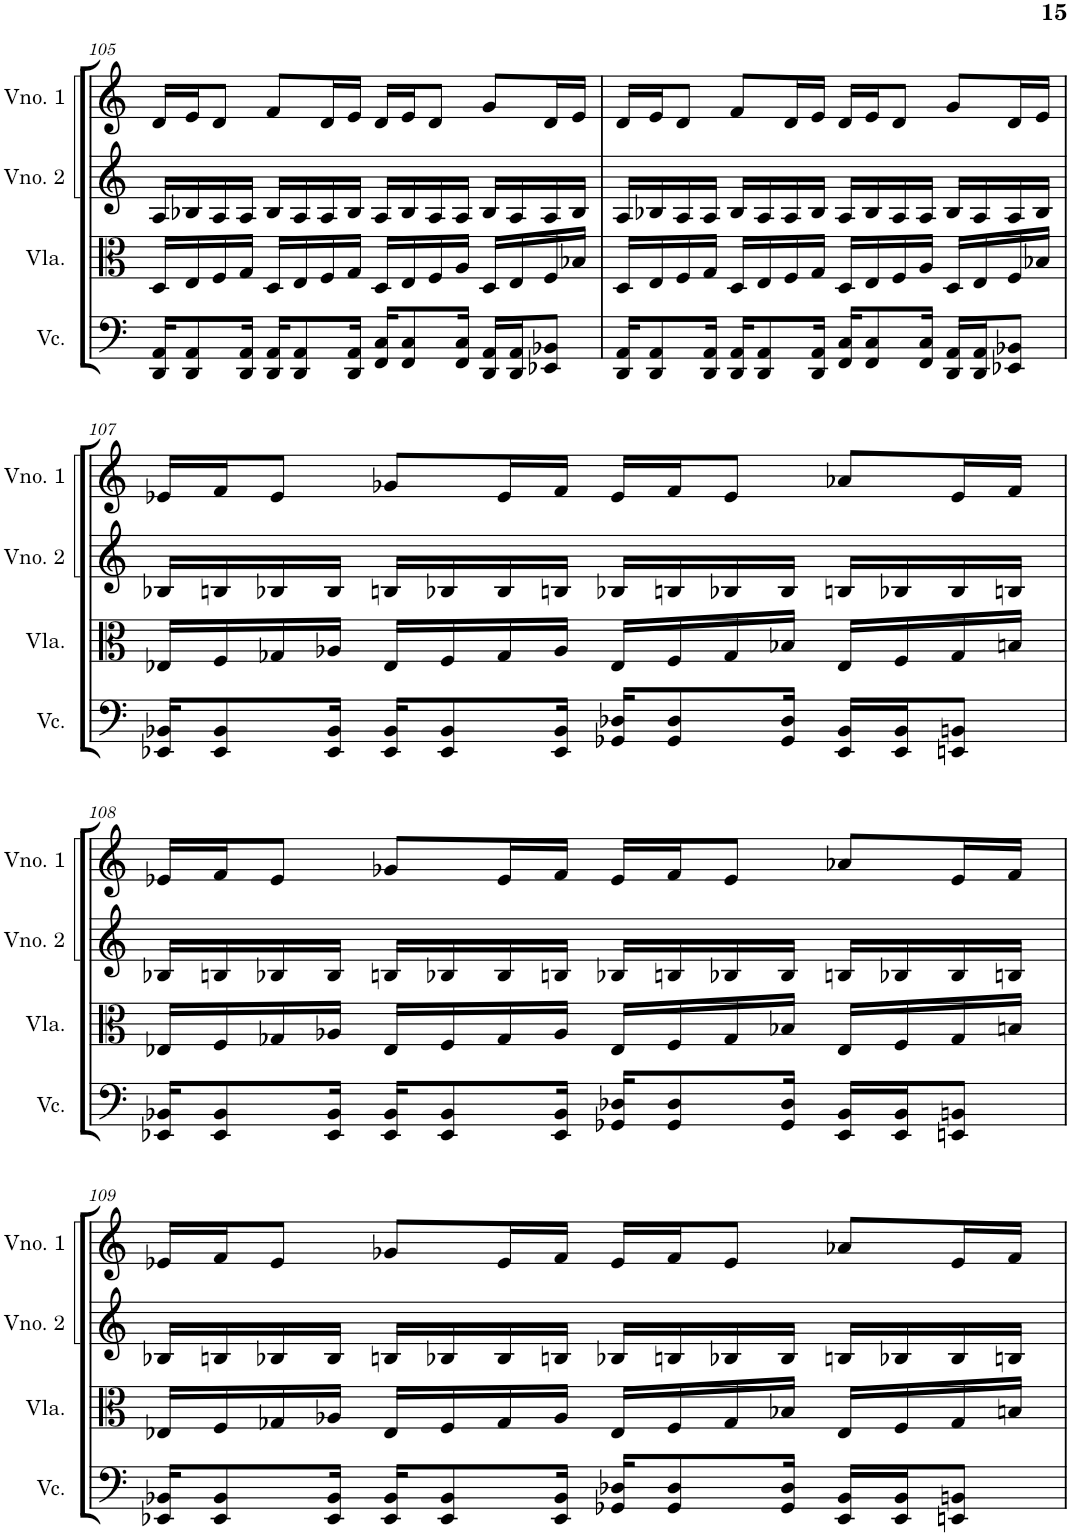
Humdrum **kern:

**kern	**kern	**kern	**kern
*part4	*part3	*part2	*part1
*staff4	*staff3	*staff2	*staff1
*I"Violoncelo	*I"Viola	*I"Violino 2	*I"Violino 1
*I'Vc.	*I'Vla.	*I'Vno. 2	*I'Vno. 1
!!LO:PB:g=z
*clefF4	*clefC3	*clefG2	*clefG2
*k[]	*k[]	*k[]	*k[]
*M4/4	*M4/4	*M4/4	*M4/4
=105	=105	=105	=105
16DD/ 16AA/KL	16D/LL	16A/LL	16d/LL
8DD/ 8AA/	16E/	16B-X/	16e/J
.	16F/	16A/	8d/J
16DD/ 16AA/Jk	16G/JJ	16A/JJ	.
16DD/ 16AA/KL	16D/LL	16B-/LL	8f/L
8DD/ 8AA/	16E/	16A/	.
.	16F/	16A/	16d/L
16DD/ 16AA/Jk	16G/JJ	16B-/JJ	16e/JJ
16FF/ 16C/KL	16D/LL	16A/LL	16d/LL
8FF/ 8C/	16E/	16B-/	16e/J
.	16F/	16A/	8d/J
16FF/ 16C/Jk	16A/JJ	16A/JJ	.
16DD/ 16AA/LL	16D/LL	16B-/LL	8g/L
16DD/ 16AA/J	16E/	16A/	.
8EE-X/ 8BB-X/J	16F/	16A/	16d/L
.	16B-X/JJ	16B-/JJ	16e/JJ
=106	=106	=106	=106
16DD/ 16AA/KL	16D/LL	16A/LL	16d/LL
8DD/ 8AA/	16E/	16B-X/	16e/J
.	16F/	16A/	8d/J
16DD/ 16AA/Jk	16G/JJ	16A/JJ	.
16DD/ 16AA/KL	16D/LL	16B-/LL	8f/L
8DD/ 8AA/	16E/	16A/	.
.	16F/	16A/	16d/L
16DD/ 16AA/Jk	16G/JJ	16B-/JJ	16e/JJ
16FF/ 16C/KL	16D/LL	16A/LL	16d/LL
8FF/ 8C/	16E/	16B-/	16e/J
.	16F/	16A/	8d/J
16FF/ 16C/Jk	16A/JJ	16A/JJ	.
16DD/ 16AA/LL	16D/LL	16B-/LL	8g/L
16DD/ 16AA/J	16E/	16A/	.
8EE-X/ 8BB-X/J	16F/	16A/	16d/L
.	16B-X/JJ	16B-/JJ	16e/JJ
!!LO:LB:g=z
=107	=107	=107	=107
16EE-X/ 16BB-X/KL	16E-X/LL	16B-X/LL	16e-X/LL
8EE-/ 8BB-/	16F/	16Bn/	16f/J
.	16G-X/	16B-X/	8e-/J
16EE-/ 16BB-/Jk	16A-X/JJ	16B-/JJ	.
16EE-/ 16BB-/KL	16E-/LL	16Bn/LL	8g-X/L
8EE-/ 8BB-/	16F/	16B-X/	.
.	16G-/	16B-/	16e-/L
16EE-/ 16BB-/Jk	16A-/JJ	16Bn/JJ	16f/JJ
16GG-X/ 16D-X/KL	16E-/LL	16B-X/LL	16e-/LL
8GG-/ 8D-/	16F/	16Bn/	16f/J
.	16G-/	16B-X/	8e-/J
16GG-/ 16D-/Jk	16B-X/JJ	16B-/JJ	.
16EE-/ 16BB-/LL	16E-/LL	16Bn/LL	8a-X/L
16EE-/ 16BB-/J	16F/	16B-X/	.
8EEn/ 8BBn/J	16G-/	16B-/	16e-/L
.	16Bn/JJ	16Bn/JJ	16f/JJ
!!LO:LB:g=z
=108	=108	=108	=108
16EE-X/ 16BB-X/KL	16E-X/LL	16B-X/LL	16e-X/LL
8EE-/ 8BB-/	16F/	16Bn/	16f/J
.	16G-X/	16B-X/	8e-/J
16EE-/ 16BB-/Jk	16A-X/JJ	16B-/JJ	.
16EE-/ 16BB-/KL	16E-/LL	16Bn/LL	8g-X/L
8EE-/ 8BB-/	16F/	16B-X/	.
.	16G-/	16B-/	16e-/L
16EE-/ 16BB-/Jk	16A-/JJ	16Bn/JJ	16f/JJ
16GG-X/ 16D-X/KL	16E-/LL	16B-X/LL	16e-/LL
8GG-/ 8D-/	16F/	16Bn/	16f/J
.	16G-/	16B-X/	8e-/J
16GG-/ 16D-/Jk	16B-X/JJ	16B-/JJ	.
16EE-/ 16BB-/LL	16E-/LL	16Bn/LL	8a-X/L
16EE-/ 16BB-/J	16F/	16B-X/	.
8EEn/ 8BBn/J	16G-/	16B-/	16e-/L
.	16Bn/JJ	16Bn/JJ	16f/JJ
!!LO:LB:g=z
=109	=109	=109	=109
16EE-X/ 16BB-X/KL	16E-X/LL	16B-X/LL	16e-X/LL
8EE-/ 8BB-/	16F/	16Bn/	16f/J
.	16G-X/	16B-X/	8e-/J
16EE-/ 16BB-/Jk	16A-X/JJ	16B-/JJ	.
16EE-/ 16BB-/KL	16E-/LL	16Bn/LL	8g-X/L
8EE-/ 8BB-/	16F/	16B-X/	.
.	16G-/	16B-/	16e-/L
16EE-/ 16BB-/Jk	16A-/JJ	16Bn/JJ	16f/JJ
16GG-X/ 16D-X/KL	16E-/LL	16B-X/LL	16e-/LL
8GG-/ 8D-/	16F/	16Bn/	16f/J
.	16G-/	16B-X/	8e-/J
16GG-/ 16D-/Jk	16B-X/JJ	16B-/JJ	.
16EE-/ 16BB-/LL	16E-/LL	16Bn/LL	8a-X/L
16EE-/ 16BB-/J	16F/	16B-X/	.
8EEn/ 8BBn/J	16G-/	16B-/	16e-/L
.	16Bn/JJ	16Bn/JJ	16f/JJ
=	=	=	=
*-	*-	*-	*-
